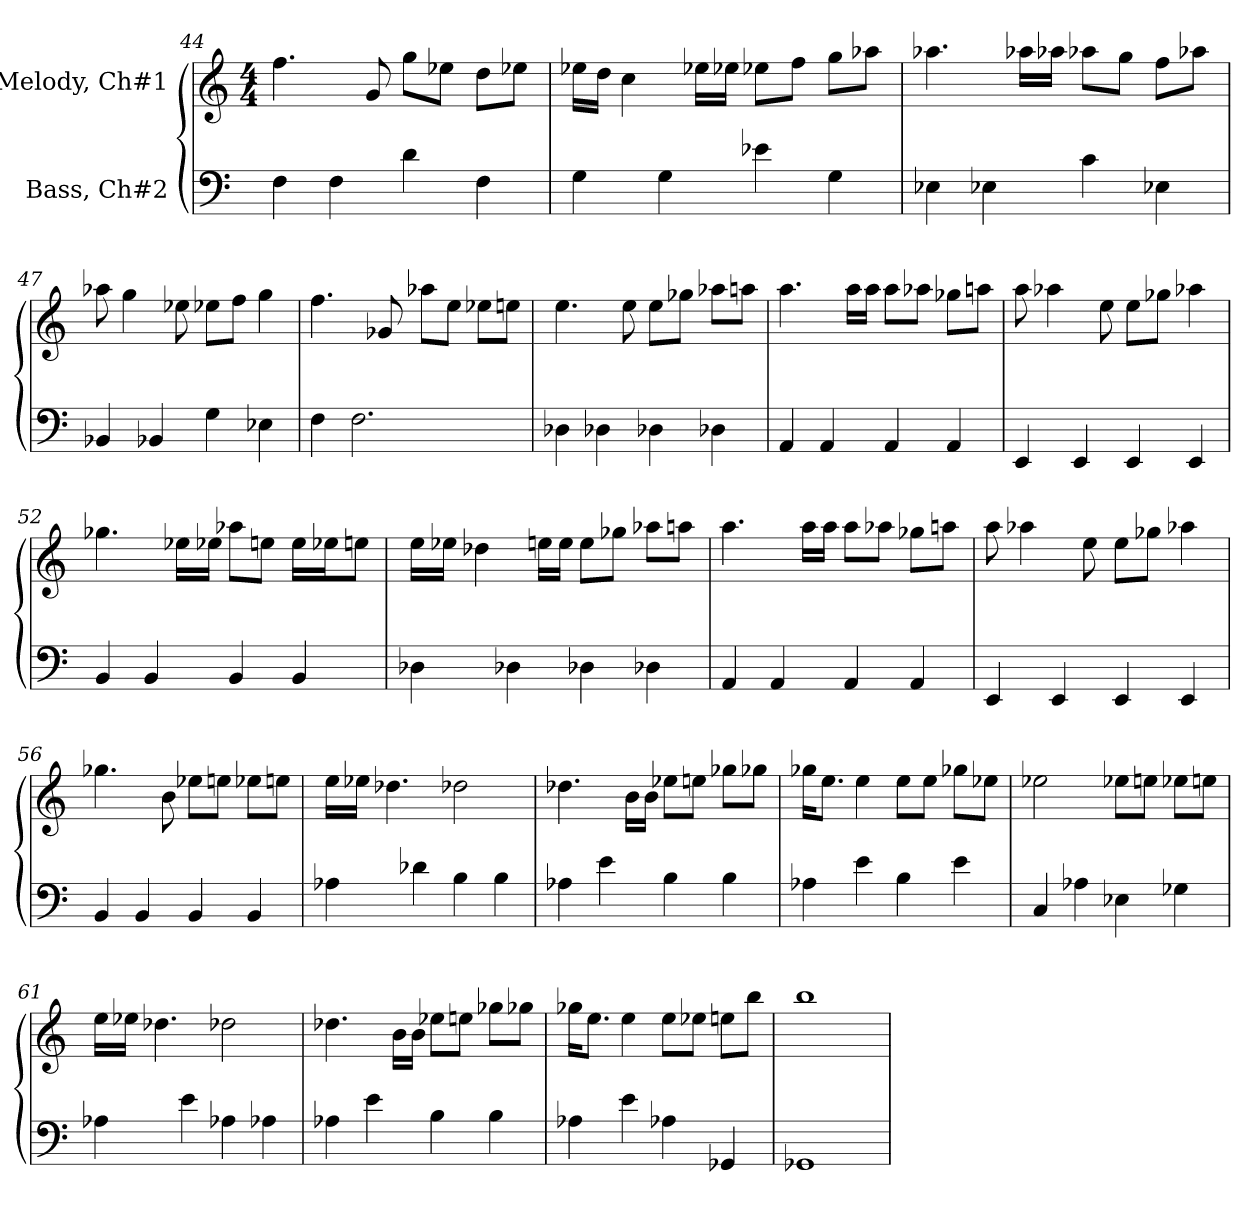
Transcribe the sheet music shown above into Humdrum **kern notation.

**kern	**kern
*part2	*part1
*staff2	*staff1
*I"Bass, Ch#2	*I"Melody, Ch#1
*clefF4	*
*	*M4/4
=44	=44
4F	4.ff
4F	.
.	8g
4d	8ggL
.	8ee-XJ
4F	8ddL
.	8ee-XJ
=45	=45
4G	16ee-XLL
.	16ddJJ
.	4cc
4G	.
.	16ee-XLL
.	16ee-XJJ
4e-X	8ee-XL
.	8ffJ
4G	8ggL
.	8aa-XJ
=46	=46
4E-X	4.aa-X
4E-X	.
.	16aa-XLL
.	16aa-XJJ
4c	8aa-XL
.	8ggJ
4E-X	8ffL
.	8aa-XJ
=47	=47
4BB-X	8aa-X
.	4gg
4BB-X	.
.	8ee-X
4G	8ee-XL
.	8ffJ
4E-X	4gg
=48	=48
4F	4.ff
2.F	.
.	8g-X
.	8aa-XL
.	8eeJ
.	8ee-XL
.	8eeJ
=49	=49
4D-X	4.ee
4D-X	.
.	8ee
4D-X	8eeL
.	8gg-XJ
4D-X	8aa-XL
.	8aaJ
=50	=50
4AA	4.aa
4AA	.
.	16aaLL
.	16aaJJ
4AA	8aaL
.	8aa-XJ
4AA	8gg-XL
.	8aaJ
=51	=51
4EE	8aa
.	4aa-X
4EE	.
.	8ee
4EE	8eeL
.	8gg-XJ
4EE	4aa-X
=52	=52
4BB	4.gg-X
4BB	.
.	16ee-XLL
.	16ee-XJJ
4BB	8aa-XL
.	8eeJ
4BB	16eeLL
.	16ee-XJ
.	8eeJ
=53	=53
4D-X	16eeLL
.	16ee-XJJ
.	4dd-X
4D-X	.
.	16eeLL
.	16eeJJ
4D-X	8eeL
.	8gg-XJ
4D-X	8aa-XL
.	8aaJ
=54	=54
4AA	4.aa
4AA	.
.	16aaLL
.	16aaJJ
4AA	8aaL
.	8aa-XJ
4AA	8gg-XL
.	8aaJ
=55	=55
4EE	8aa
.	4aa-X
4EE	.
.	8ee
4EE	8eeL
.	8gg-XJ
4EE	4aa-X
=56	=56
4BB	4.gg-X
4BB	.
.	8b
4BB	8ee-XL
.	8eeJ
4BB	8ee-XL
.	8eeJ
=57	=57
4A-X	16eeLL
.	16ee-XJJ
.	4.dd-X
4d-X	.
4B	2dd-X
4B	.
=58	=58
4A-X	4.dd-X
4e	.
.	16bLL
.	16bJJ
4B	8ee-XL
.	8eeJ
4B	8gg-XL
.	8gg-XJ
=59	=59
4A-X	16gg-XKL
.	8.eeJ
4e	4ee
4B	8eeL
.	8eeJ
4e	8gg-XL
.	8ee-XJ
=60	=60
4C	2ee-X
4A-X	.
4E-X	8ee-XL
.	8eeJ
4G-X	8ee-XL
.	8eeJ
=61	=61
4A-X	16eeLL
.	16ee-XJJ
.	4.dd-X
4e	.
4A-X	2dd-X
4A-X	.
=62	=62
4A-X	4.dd-X
4e	.
.	16bLL
.	16bJJ
4B	8ee-XL
.	8eeJ
4B	8gg-XL
.	8gg-XJ
=63	=63
4A-X	16gg-XKL
.	8.eeJ
4e	4ee
4A-X	8eeL
.	8ee-XJ
4GG-X	8eeL
.	8bbJ
=64	=64
1GG-X	1bb
=	=
*-	*-
